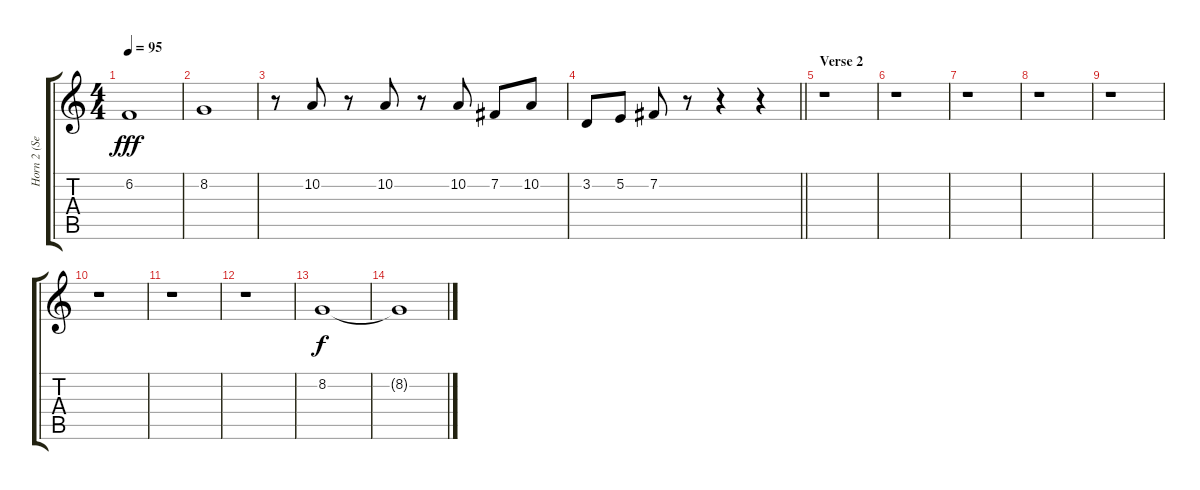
\track ("Horn 2 (Session Musicant)" "Horn 2 (Se") {instrument frenchhorn}
\staff {score tabs}
\tuning (E4 B3 G3 D3 A2 E2) {hide}
\ts (4 4)
\tempo 95
\clef g2
\ks c
6.2.1{dy fff} |
8.2.1 |
r.8 10.2.8 r.8 10.2.8 r.8 10.2.8 7.2.8 10.2.8 |
\barLineRight lightlight
3.2.8 5.2.8 7.2.8 r.8 r.4 r.4 |
\section ("" "Verse 2")
r.1 |
r.1 |
r.1 |
r.1 |
r.1 |
r.1 |
r.1 |
r.1 |
8.2.1{dy f} |
8.2{t}.1
